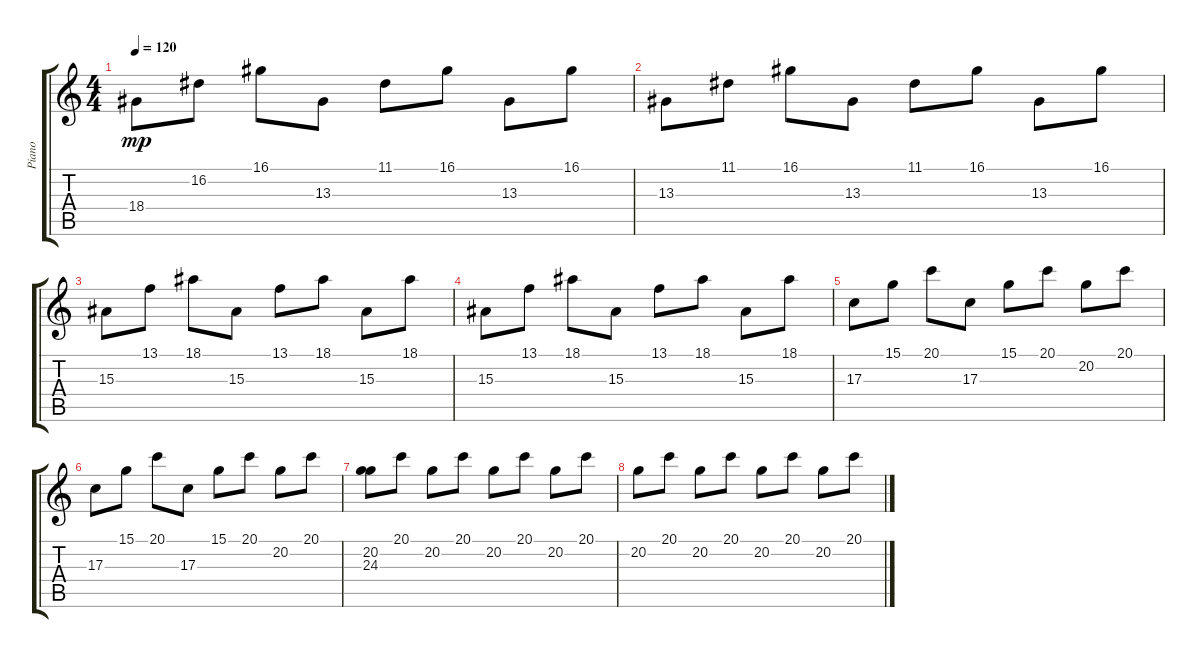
\track ("Piano" "Piano") {instrument brightacousticpiano}
\staff {score tabs}
\tuning (E4 B3 G3 D3 A2 E2) {hide}
\ts (4 4)
\tempo 120
\clef g2
\ks c
18.4.8{dy mp} 16.2.8 16.1.8 13.3.8 11.1.8 16.1.8 13.3.8 16.1.8 |
13.3.8 11.1.8 16.1.8 13.3.8 11.1.8 16.1.8 13.3.8 16.1.8 |
15.3.8 13.1.8 18.1.8 15.3.8 13.1.8 18.1.8 15.3.8 18.1.8 |
15.3.8 13.1.8 18.1.8 15.3.8 13.1.8 18.1.8 15.3.8 18.1.8 |
17.3.8 15.1.8 20.1.8 17.3.8 15.1.8 20.1.8 20.2.8 20.1.8 |
17.3.8 15.1.8 20.1.8 17.3.8 15.1.8 20.1.8 20.2.8 20.1.8 |
(20.2 24.3).8 20.1.8 20.2.8 20.1.8 20.2.8 20.1.8 20.2.8 20.1.8 |
20.2.8 20.1.8 20.2.8 20.1.8 20.2.8 20.1.8 20.2.8 20.1.8
